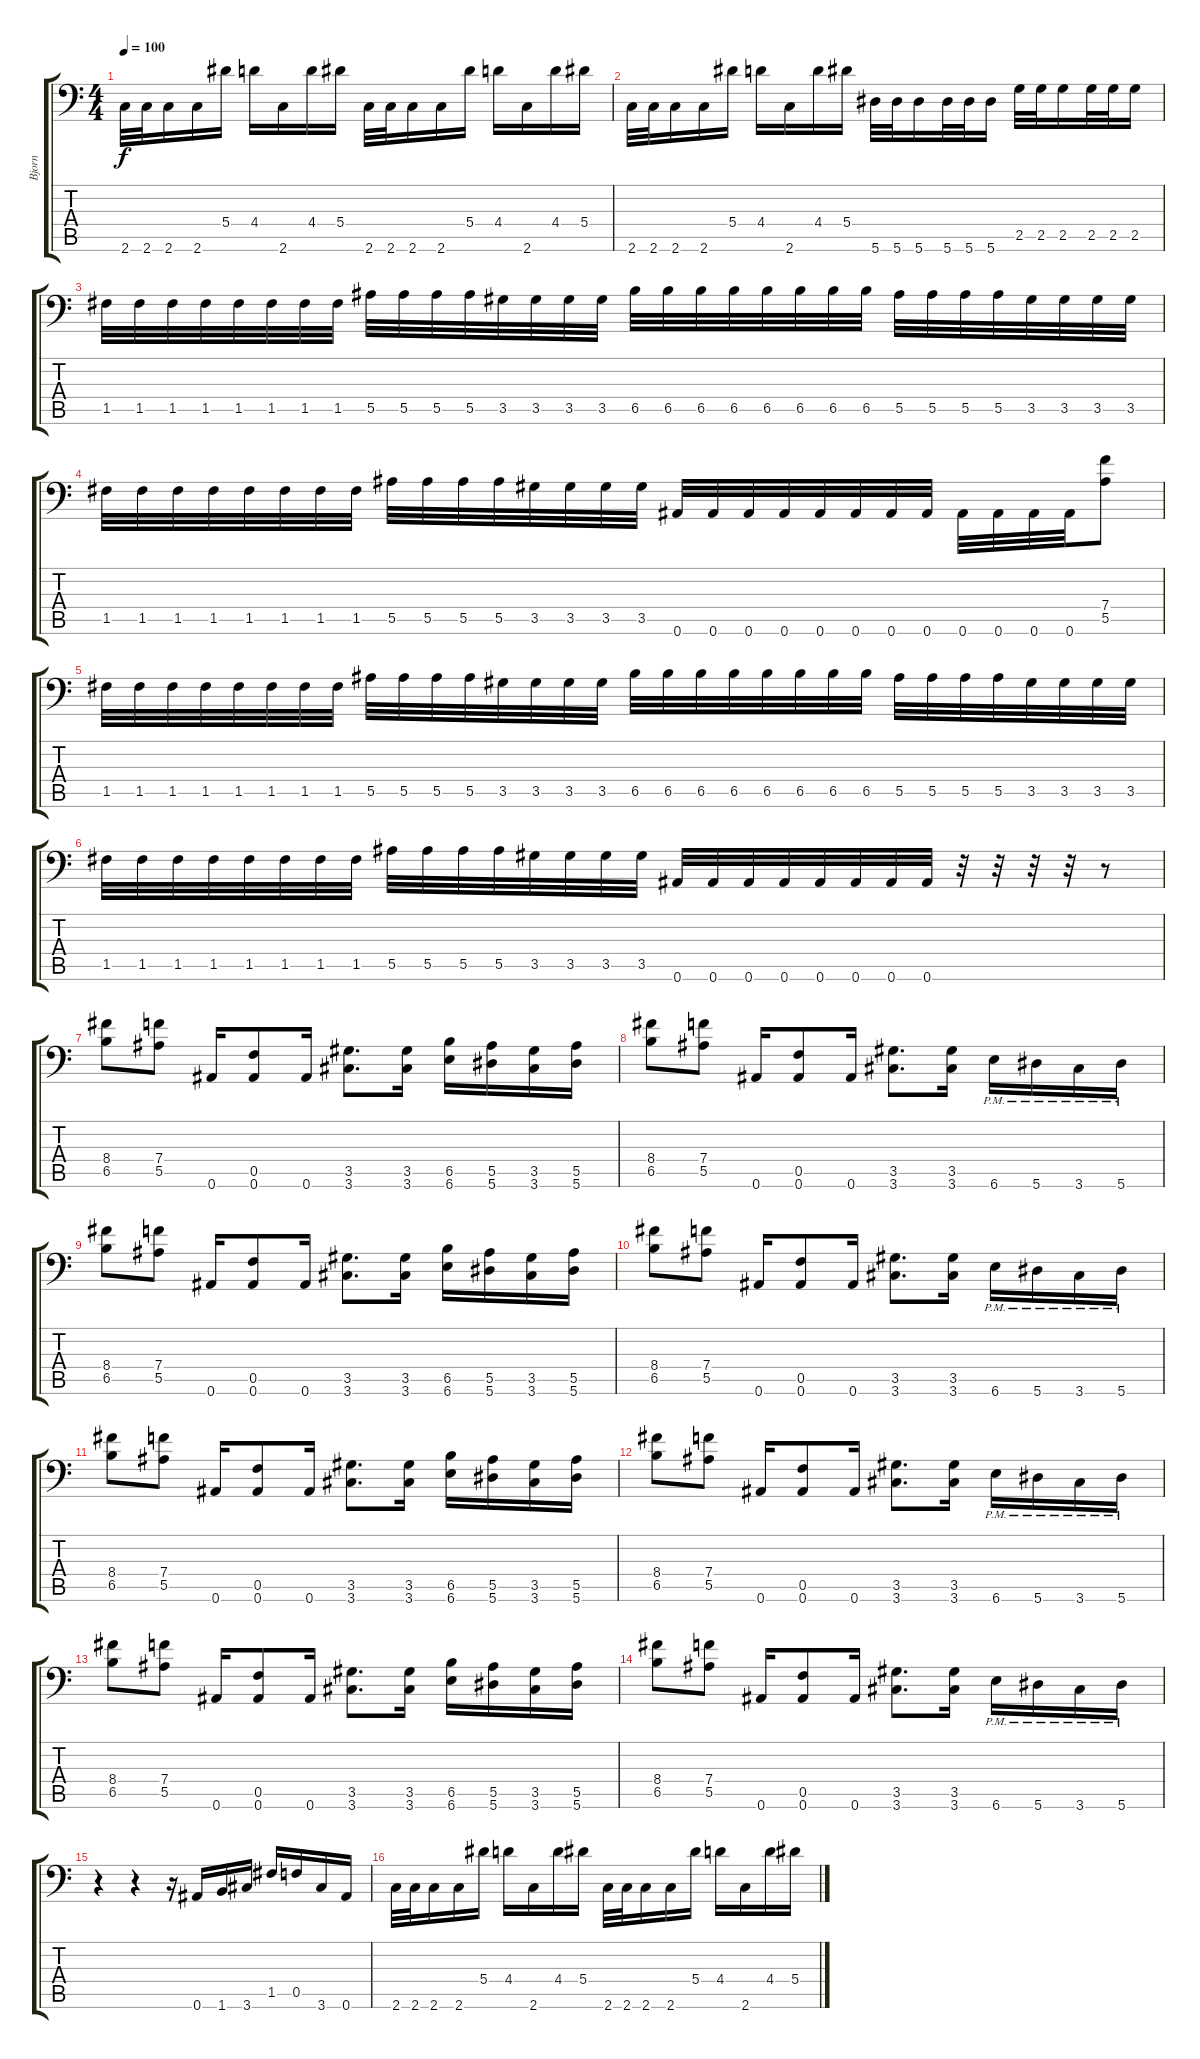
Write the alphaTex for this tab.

\track ("Bjorn" "Bjorn") {instrument distortionguitar}
\staff {score tabs}
\tuning (C4 G3 Eb3 Bb2 F2 Bb1) {hide}
\ts (4 4)
\tempo 100
\clef f4
\ks c
2.6.32{dy f} 2.6.32 2.6.16 2.6.16 5.4.16 4.4.16 2.6.16 4.4.16 5.4.16 2.6.32 2.6.32 2.6.16 2.6.16 5.4.16 4.4.16 2.6.16 4.4.16 5.4.16 |
2.6.32 2.6.32 2.6.16 2.6.16 5.4.16 4.4.16 2.6.16 4.4.16 5.4.16 5.6.32 5.6.32 5.6.16 5.6.32 5.6.32 5.6.16 2.5.32 2.5.32 2.5.16 2.5.32 2.5.32 2.5.16 |
1.5.32 1.5.32 1.5.32 1.5.32 1.5.32 1.5.32 1.5.32 1.5.32 5.5.32 5.5.32 5.5.32 5.5.32 3.5.32 3.5.32 3.5.32 3.5.32 6.5.32 6.5.32 6.5.32 6.5.32 6.5.32 6.5.32 6.5.32 6.5.32 5.5.32 5.5.32 5.5.32 5.5.32 3.5.32 3.5.32 3.5.32 3.5.32 |
1.5.32 1.5.32 1.5.32 1.5.32 1.5.32 1.5.32 1.5.32 1.5.32 5.5.32 5.5.32 5.5.32 5.5.32 3.5.32 3.5.32 3.5.32 3.5.32 0.6.32 0.6.32 0.6.32 0.6.32 0.6.32 0.6.32 0.6.32 0.6.32 0.6.32 0.6.32 0.6.32 0.6.32 (7.4 5.5).8 |
1.5.32 1.5.32 1.5.32 1.5.32 1.5.32 1.5.32 1.5.32 1.5.32 5.5.32 5.5.32 5.5.32 5.5.32 3.5.32 3.5.32 3.5.32 3.5.32 6.5.32 6.5.32 6.5.32 6.5.32 6.5.32 6.5.32 6.5.32 6.5.32 5.5.32 5.5.32 5.5.32 5.5.32 3.5.32 3.5.32 3.5.32 3.5.32 |
1.5.32 1.5.32 1.5.32 1.5.32 1.5.32 1.5.32 1.5.32 1.5.32 5.5.32 5.5.32 5.5.32 5.5.32 3.5.32 3.5.32 3.5.32 3.5.32 0.6.32 0.6.32 0.6.32 0.6.32 0.6.32 0.6.32 0.6.32 0.6.32 r.32 r.32 r.32 r.32 r.8 |
(8.4 6.5).8 (7.4 5.5).8 0.6.16 (0.5 0.6).8 0.6.16 (3.5 3.6).8{d} (3.5 3.6).16 (6.5 6.6).16 (5.5 5.6).16 (3.5 3.6).16 (5.5 5.6).16 |
(8.4 6.5).8 (7.4 5.5).8 0.6.16 (0.5 0.6).8 0.6.16 (3.5 3.6).8{d} (3.5 3.6).16 6.6{pm}.16 5.6{pm}.16 3.6{pm}.16 5.6{pm}.16 |
(8.4 6.5).8 (7.4 5.5).8 0.6.16 (0.5 0.6).8 0.6.16 (3.5 3.6).8{d} (3.5 3.6).16 (6.5 6.6).16 (5.5 5.6).16 (3.5 3.6).16 (5.5 5.6).16 |
(8.4 6.5).8 (7.4 5.5).8 0.6.16 (0.5 0.6).8 0.6.16 (3.5 3.6).8{d} (3.5 3.6).16 6.6{pm}.16 5.6{pm}.16 3.6{pm}.16 5.6{pm}.16 |
(8.4 6.5).8 (7.4 5.5).8 0.6.16 (0.5 0.6).8 0.6.16 (3.5 3.6).8{d} (3.5 3.6).16 (6.5 6.6).16 (5.5 5.6).16 (3.5 3.6).16 (5.5 5.6).16 |
(8.4 6.5).8 (7.4 5.5).8 0.6.16 (0.5 0.6).8 0.6.16 (3.5 3.6).8{d} (3.5 3.6).16 6.6{pm}.16 5.6{pm}.16 3.6{pm}.16 5.6{pm}.16 |
(8.4 6.5).8 (7.4 5.5).8 0.6.16 (0.5 0.6).8 0.6.16 (3.5 3.6).8{d} (3.5 3.6).16 (6.5 6.6).16 (5.5 5.6).16 (3.5 3.6).16 (5.5 5.6).16 |
(8.4 6.5).8 (7.4 5.5).8 0.6.16 (0.5 0.6).8 0.6.16 (3.5 3.6).8{d} (3.5 3.6).16 6.6{pm}.16 5.6{pm}.16 3.6{pm}.16 5.6{pm}.16 |
r.4 r.4 r.16 0.6.16 1.6.16 3.6.16 1.5.16 0.5.16 3.6.16 0.6.16 |
2.6.32 2.6.32 2.6.16 2.6.16 5.4.16 4.4.16 2.6.16 4.4.16 5.4.16 2.6.32 2.6.32 2.6.16 2.6.16 5.4.16 4.4.16 2.6.16 4.4.16 5.4.16
